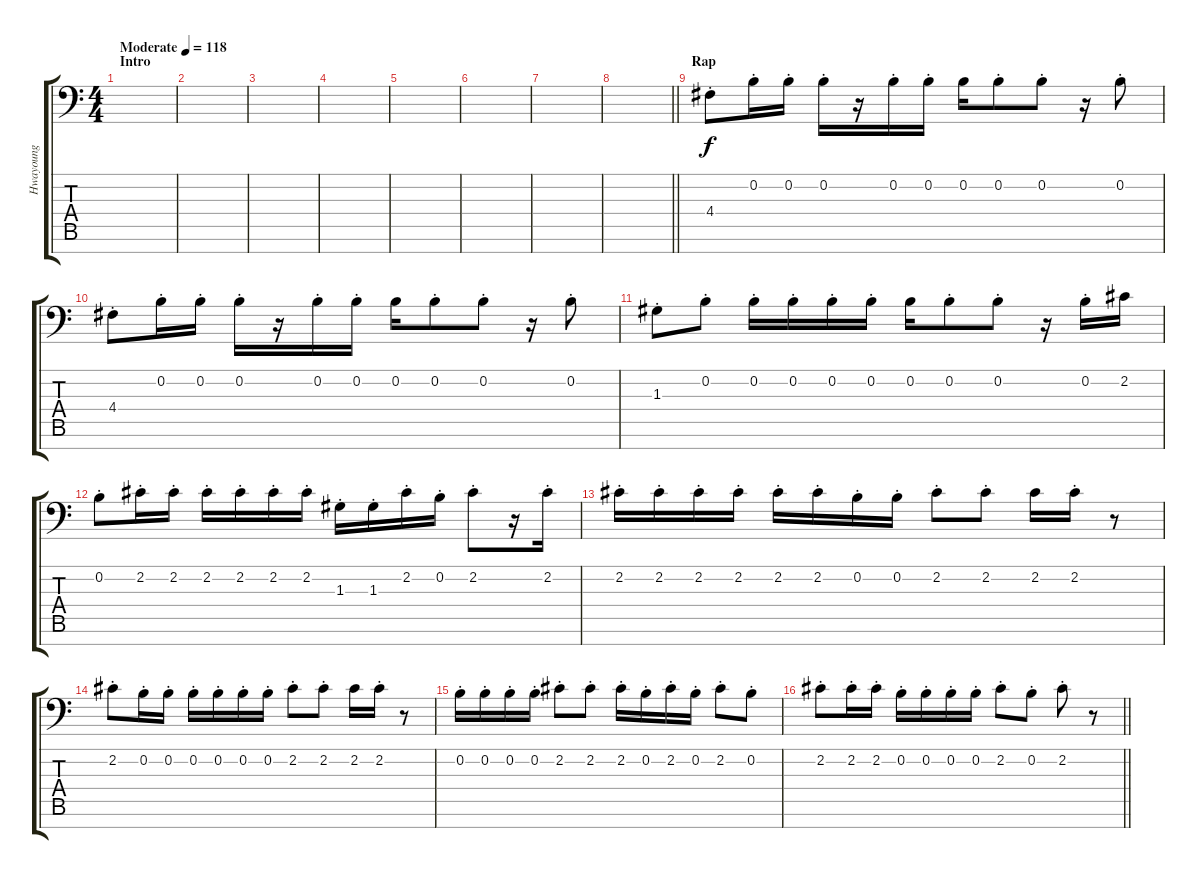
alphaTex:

\track ("Hwayoung" "Hwayoung") {instrument tenorsax}
\staff {score tabs}
\tuning (E4 B3 G3 D3 A2 E2 C-1) {hide}
\ts (4 4)
\section ("" "Intro")
\tempo (118 "Moderate")
\clef f4
\ks c
|
|
|
|
|
|
|
\barLineRight lightlight
|
\section ("" "Rap")
4.4{st}.8 0.2{st}.16 0.2{st}.16 0.2{st}.16 r.16 0.2{st}.16 0.2{st}.16 0.2.16 0.2{st}.8 0.2{st}.8 r.16 0.2{st}.8 |
4.4{st}.8 0.2{st}.16 0.2{st}.16 0.2{st}.16 r.16 0.2{st}.16 0.2{st}.16 0.2.16 0.2{st}.8 0.2{st}.8 r.16 0.2{st}.8 |
1.3{st}.8 0.2{st}.8 0.2{st}.16 0.2{st}.16 0.2{st}.16 0.2{st}.16 0.2.16 0.2{st}.8 0.2{st}.8 r.16 0.2{st}.16 2.2.16 |
0.2{st}.8 2.2{st}.16 2.2{st}.16 2.2{st}.16 2.2{st}.16 2.2{st}.16 2.2{st}.16 1.3{st}.16 1.3{st}.16 2.2{st}.16 0.2{st}.16 2.2{st}.8 r.16 2.2{st}.16 |
2.2{st}.16 2.2{st}.16 2.2{st}.16 2.2{st}.16 2.2{st}.16 2.2{st}.16 0.2{st}.16 0.2{st}.16 2.2{st}.8 2.2{st}.8 2.2.16 2.2{st}.16 r.8 |
2.2{st}.8 0.2{st}.16 0.2{st}.16 0.2{st}.16 0.2{st}.16 0.2{st}.16 0.2{st}.16 2.2{st}.8 2.2{st}.8 2.2.16 2.2{st}.16 r.8 |
0.2{st}.16 0.2{st}.16 0.2{st}.16 0.2{st}.16 2.2{st}.8 2.2{st}.8 2.2{st}.16 0.2{st}.16 2.2{st}.16 0.2{st}.16 2.2{st}.8 0.2{st}.8 |
\barLineRight lightlight
2.2{st}.8 2.2{st}.16 2.2{st}.16 0.2{st}.16 0.2{st}.16 0.2{st}.16 0.2{st}.16 2.2{st}.8 0.2{st}.8 2.2{st}.8 r.8
